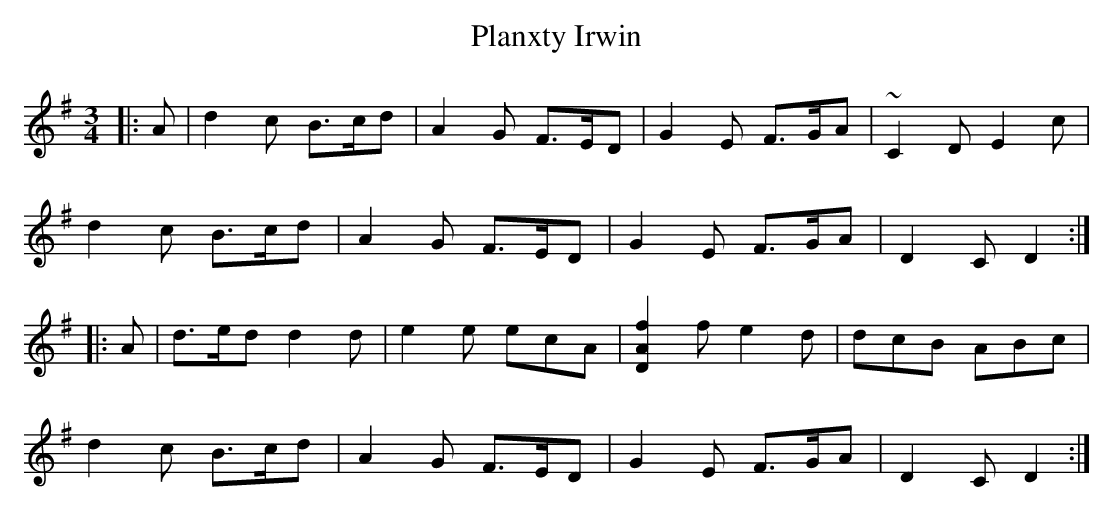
X:1
T: Planxty Irwin
M: 3/4
L: 1/8
K: Gmaj
|:A|d2c B>cd|A2G F>ED|G2E F>GA|~C2D E2c|
d2c B>cd|A2G F>ED|G2E F>GA|D2C D2:|
|:A|d>ed d2d|e2e ecA|[D2A2f2]f e2d|dcB ABc|
d2c B>cd|A2G F>ED|G2E F>GA|D2C D2:|
